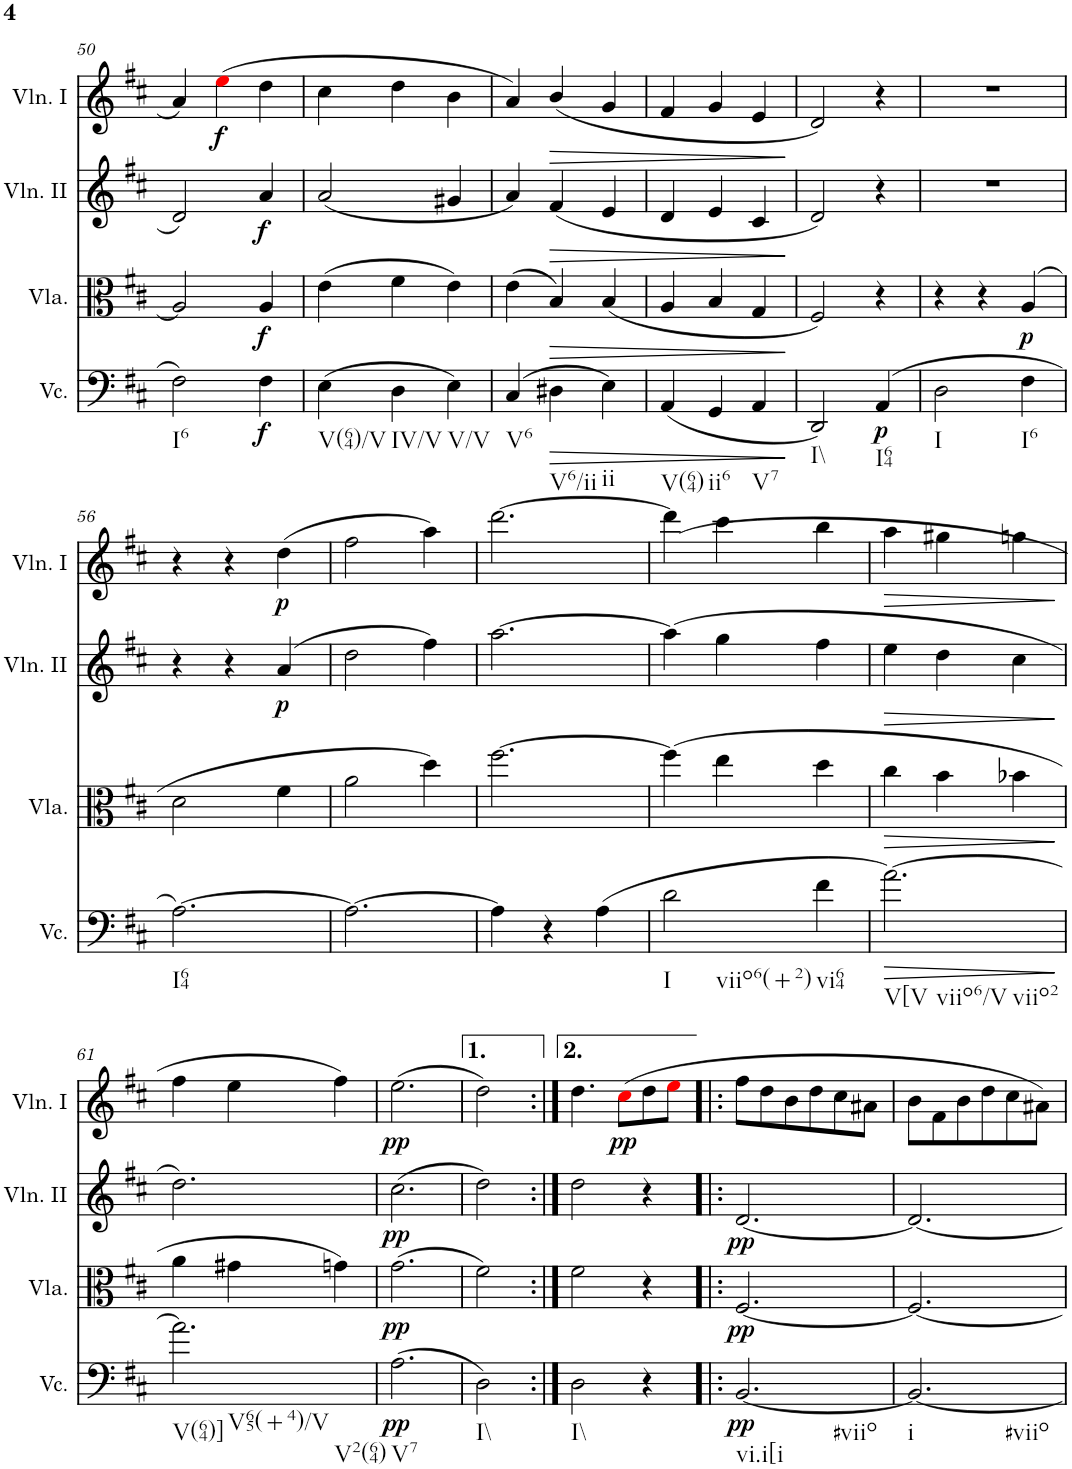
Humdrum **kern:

**kern	**dynam	**kern	**dynam	**kern	**dynam	**kern	**dynam
*part4	*part4	*part3	*part3	*part2	*part2	*part1	*part1
*staff4	*staff4	*staff3	*staff3	*staff2	*staff2	*staff1	*staff1
*I"Violoncello	*	*I"Viola	*	*I"Violino II	*	*I"Violino I	*
*I'Vc.	*	*I'Vla.	*	*I'Vln. II	*	*I'Vln. I	*
!!LO:PB:g=z
*clefF4	*	*clefC3	*	*clefG2	*	*clefG2	*
*k[f#c#]	*	*k[f#c#]	*	*k[f#c#]	*	*k[f#c#]	*
*M3/4	*	*M3/4	*	*M3/4	*	*M3/4	*
=50	=50	=50	=50	=50	=50	=50	=50
!LO:TX:b:t=I6	!	!	!	!	!	!	!
2F#\	.	2A/]	.	2d/	.	4a/	.
!	!	!	!	!	!	!	!LO:DY:b
.	.	.	.	.	.	(4eei\	f
!	!LO:DY:b	!	!LO:DY:b	!	!LO:DY:b	!	!
4F#\	f	4A/	f	4a/	f	4dd\	.
=51	=51	=51	=51	=51	=51	=51	=51
!LO:TX:b:t=V(64)/V	!	!	!	!	!	!	!
(4E\	.	(4e\	.	(2a/	.	4cc#\	.
!LO:TX:b:t=IV/V	!	!	!	!	!	!	!
4D\	.	4f#\	.	.	.	4dd\	.
!LO:TX:b:t=V/V	!	!	!	!	!	!	!
4E\)	.	4e\)	.	4g#X/	.	4b\	.
=52	=52	=52	=52	=52	=52	=52	=52
!LO:TX:b:t=V6	!	!	!	!	!	!	!
(4C#/	.	(4e\	.	4a/)	.	4a/)	.
!LO:TX:b:t=V6/ii	!	!	!	!	!	!	!
!	!LO:HP:b	!	!LO:HP:b	!	!LO:HP:b	!	!LO:HP:b
4D#X\	>	4B/)	>	(4f#/	>	(4b/	>
!LO:TX:b:t=ii	!	!	!	!	!	!	!
4E\)	.	(4B/	.	4e/	.	4g/	.
=53	=53	=53	=53	=53	=53	=53	=53
!LO:TX:b:t=V(64)	!	!	!	!	!	!	!
(4AA/	.	4A/	.	4d/	.	4f#/	.
!LO:TX:b:t=ii6	!	!	!	!	!	!	!
4GG/	.	4B/	.	4e/	.	4g/	.
!LO:TX:b:t=V7	!	!	!	!	!	!	!
4AA/	.	4G/	.	4c#/	.	4e/	.
.	]	.	]	.	]	.	]
=54	=54	=54	=54	=54	=54	=54	=54
!LO:TX:b:t=I\\	!	!	!	!	!	!	!
2DD/)	.	2F#/)	.	2d/)	.	2d/)	.
!LO:TX:b:t=I64	!	!	!	!	!	!	!
!	!LO:DY:b	!	!	!	!	!	!
(4AA/	p	4r	.	4r	.	4r	.
=55	=55	=55	=55	=55	=55	=55	=55
!LO:TX:b:t=I	!	!	!	!	!	!	!
2D\	.	4r	.	2.r	.	2.r	.
.	.	4r	.	.	.	.	.
!LO:TX:b:t=I6	!	!	!	!	!	!	!
!	!	!	!LO:DY:b	!	!	!	!
4F#\	.	(4A/	p	.	.	.	.
!!LO:LB:g=z
=56	=56	=56	=56	=56	=56	=56	=56
!LO:TX:b:t=I64	!	!	!	!	!	!	!
[2.A\)	.	2d\	.	4r	.	4r	.
.	.	.	.	4r	.	4r	.
!	!	!	!	!	!LO:DY:b	!	!LO:DY:b
.	.	4f#\	.	(>4a/	p	(4dd\	p
=57	=57	=57	=57	=57	=57	=57	=57
2.A\_	.	2a\	.	2dd\	.	2ff#\	.
.	.	4dd\)	.	4ff#\)	.	4aa\)	.
=58	=58	=58	=58	=58	=58	=58	=58
4A\]	.	[2.ff#\	.	[2.aa\	.	[2.ddd\	.
4r	.	.	.	.	.	.	.
(4A\	.	.	.	.	.	.	.
=59	=59	=59	=59	=59	=59	=59	=59
!LO:TX:b:t=I	!	!	!	!	!	!	!
!LO:TX:b:t=viio6(+2)	!	!	!	!	!	!	!
2d\	.	(4ff#\]	.	(4aa\]	.	(4ddd\]	.
.	.	4ee\	.	4gg\	.	4ccc#\	.
!LO:TX:b:t=vi64	!	!	!	!	!	!	!
4f#\	.	4dd\	.	4ff#\	.	4bb\	.
=60	=60	=60	=60	=60	=60	=60	=60
!LO:TX:b:t=V[V	!	!	!	!	!	!	!
!LO:TX:b:t=viio6/V	!	!	!	!	!	!	!
!LO:TX:b:t=viio2	!	!	!	!	!	!	!
!	!LO:HP:b	!	!LO:HP:b	!	!LO:HP:b	!	!LO:HP:b
[2.a\)	>	4cc#\	>	4ee\	>	4aa\	>
.	.	4b\	.	4dd\	.	4gg#X\	.
.	.	4b-X\	.	4cc#\	.	4ggn\	.
.	]	.	]	.	]	.	]
!!LO:LB:g=z
=61	=61	=61	=61	=61	=61	=61	=61
!LO:TX:b:t=V(64)]	!	!	!	!	!	!	!
!LO:TX:b:t=V65(+4)/V	!	!	!	!	!	!	!
!LO:TX:b:t=V2(64)	!	!	!	!	!	!	!
2.a\]	.	4a\	.	2.dd\)	.	4ff#\	.
.	.	4g#X\	.	.	.	4ee\	.
.	.	4gn\)	.	.	.	4ff#\)	.
=62	=62	=62	=62	=62	=62	=62	=62
!LO:TX:b:t=V7	!	!	!	!	!	!	!
!	!LO:DY:b	!	!LO:DY:b	!	!LO:DY:b	!	!LO:DY:b
(2.A\	pp	(2.g\	pp	(2.cc#\	pp	(2.ee\	pp
=63	=63	=63	=63	=63	=63	=63	=63
!LO:TX:b:t=I\\	!	!	!	!	!	!	!
2D\)	.	2f#\)	.	2dd\)	.	2dd\)	.
=63X2:|!	=63X2:|!	=63X2:|!	=63X2:|!	=63X2:|!	=63X2:|!	=63X2:|!	=63X2:|!
!LO:TX:b:t=I\\	!	!	!	!	!	!	!
2D\	.	2f#\	.	2dd\	.	4.dd\	.
!	!	!	!	!	!	!	!LO:DY:b
.	.	.	.	.	.	(8cc#i\L	pp
4r	.	4r	.	4r	.	8dd\	.
.	.	.	.	.	.	8eei\J	.
=64!|:	=64!|:	=64!|:	=64!|:	=64!|:	=64!|:	=64!|:	=64!|:
!LO:TX:b:t=vi.i[i	!	!	!	!	!	!	!
!LO:TX:b:t=#viio	!	!	!	!	!	!	!
!	!LO:DY:b	!	!LO:DY:b	!	!LO:DY:b	!	!
[2.BB/	pp	[2.F#/	pp	[2.d/	pp	8ff#\L	.
.	.	.	.	.	.	8dd\	.
.	.	.	.	.	.	8b\	.
.	.	.	.	.	.	8dd\	.
.	.	.	.	.	.	8cc#\	.
.	.	.	.	.	.	8a#X\J	.
=65	=65	=65	=65	=65	=65	=65	=65
!LO:TX:b:t=i	!	!	!	!	!	!	!
!LO:TX:b:t=#viio	!	!	!	!	!	!	!
2.BB/_	.	2.F#/_	.	2.d/_	.	8b\L	.
.	.	.	.	.	.	8f#\	.
.	.	.	.	.	.	8b\	.
.	.	.	.	.	.	8dd\	.
.	.	.	.	.	.	8cc#\	.
.	.	.	.	.	.	8a#X\J)	.
=	=	=	=	=	=	=	=
*-	*-	*-	*-	*-	*-	*-	*-
